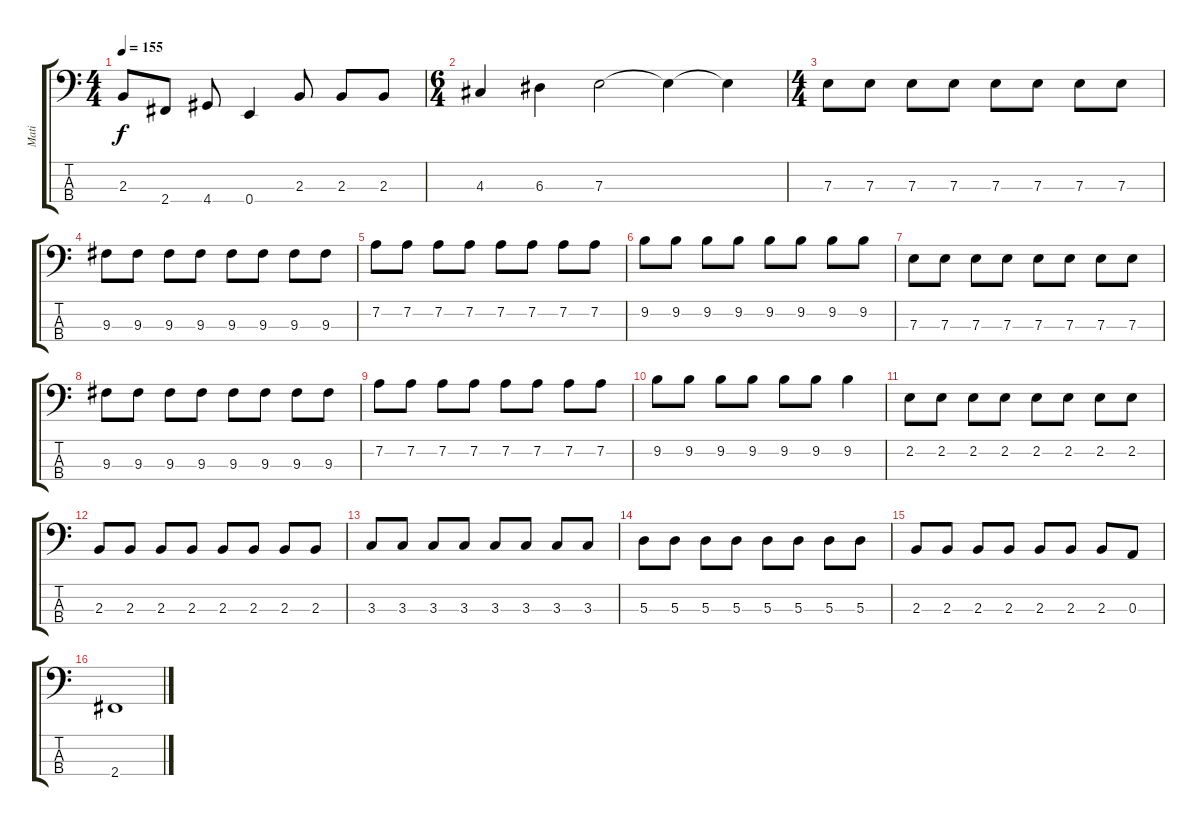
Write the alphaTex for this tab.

\track ("Mati" "Mati") {instrument electricbasspick}
\staff {score tabs}
\tuning (G2 D2 A1 E1) {hide}
\ts (4 4)
\tempo 155
\clef f4
\ks c
2.3.8{dy f instrument electricbasspick} 2.4.8 4.4.8 0.4.4 2.3.8 2.3.8 2.3.8 |
\ts (6 4)
4.3.4 6.3.4 7.3.2 7.3{t}.4 7.3{t}.4 |
\ts (4 4)
7.3.8 7.3.8 7.3.8 7.3.8 7.3.8 7.3.8 7.3.8 7.3.8 |
9.3.8 9.3.8 9.3.8 9.3.8 9.3.8 9.3.8 9.3.8 9.3.8 |
7.2.8 7.2.8 7.2.8 7.2.8 7.2.8 7.2.8 7.2.8 7.2.8 |
9.2.8 9.2.8 9.2.8 9.2.8 9.2.8 9.2.8 9.2.8 9.2.8 |
7.3.8 7.3.8 7.3.8 7.3.8 7.3.8 7.3.8 7.3.8 7.3.8 |
9.3.8 9.3.8 9.3.8 9.3.8 9.3.8 9.3.8 9.3.8 9.3.8 |
7.2.8 7.2.8 7.2.8 7.2.8 7.2.8 7.2.8 7.2.8 7.2.8 |
9.2.8 9.2.8 9.2.8 9.2.8 9.2.8 9.2.8 9.2.4 |
2.2.8 2.2.8 2.2.8 2.2.8 2.2.8 2.2.8 2.2.8 2.2.8 |
2.3.8 2.3.8 2.3.8 2.3.8 2.3.8 2.3.8 2.3.8 2.3.8 |
3.3.8 3.3.8 3.3.8 3.3.8 3.3.8 3.3.8 3.3.8 3.3.8 |
5.3.8 5.3.8 5.3.8 5.3.8 5.3.8 5.3.8 5.3.8 5.3.8 |
2.3.8 2.3.8 2.3.8 2.3.8 2.3.8 2.3.8 2.3.8 0.3.8 |
2.4.1
